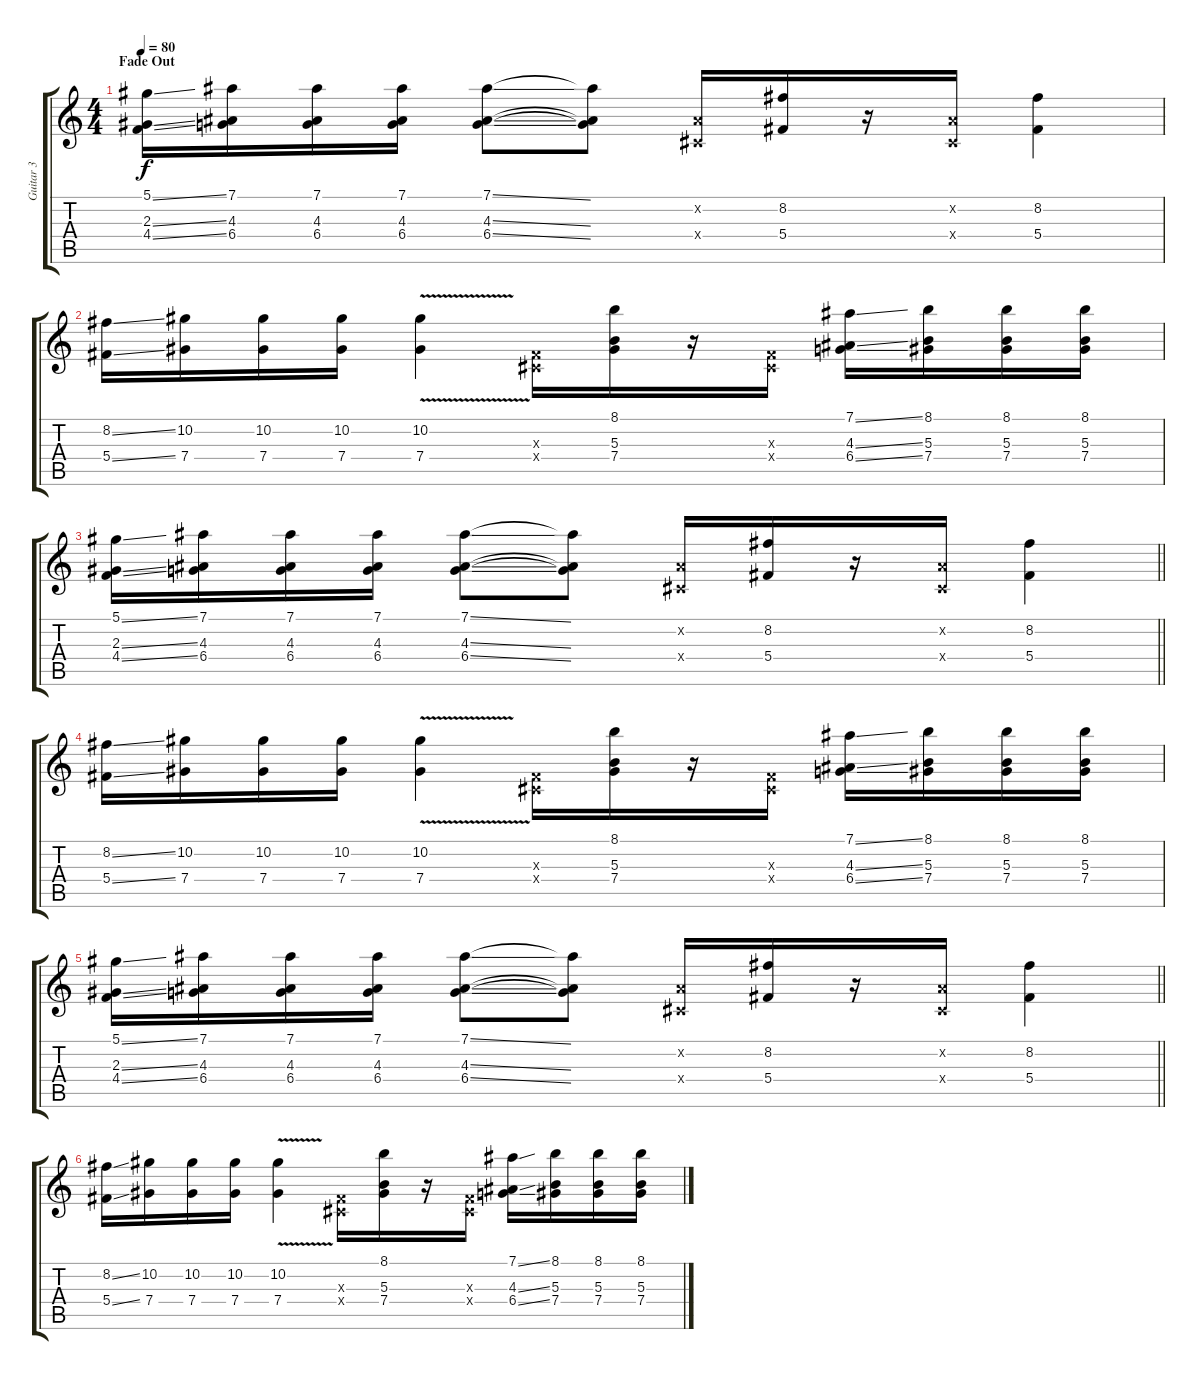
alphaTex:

\track ("Guitar 3" "Guitar 3") {instrument overdrivenguitar}
\staff {score tabs}
\tuning (Eb4 Bb3 Gb3 Db3 Ab2 Eb2) {hide}
\ts (4 4)
\section ("" "Fade Out")
\tempo 80
\clef g2
\ks c
(5.1{ss} 2.3{ss} 4.4{ss}).16{dy f volume 8} (7.1 4.3 6.4).16 (7.1 4.3 6.4).16 (7.1 4.3 6.4).16 (7.1{ss} 4.3{ss} 6.4{ss}).8 (7.1{t} 4.3{t} 6.4{t}).8 (0.2{x} 0.4{x}).16 (8.2 5.4).16 r.16 (0.2{x} 0.4{x}).16 (8.2 5.4).4 |
(8.2{ss} 5.4{ss}).16 (10.2 7.4).16 (10.2 7.4).16 (10.2 7.4).16 (10.2{v} 7.4{v}).4 (0.3{x} 0.4{x}).16 (8.1 5.3 7.4).16 r.16 (0.3{x} 0.4{x}).16 (7.1{ss} 4.3{ss} 6.4{ss}).16 (8.1 5.3 7.4).16 (8.1 5.3 7.4).16 (8.1 5.3 7.4).16 |
\barLineRight lightlight
(5.1{ss} 2.3{ss} 4.4{ss}).16{volume 4} (7.1 4.3 6.4).16 (7.1 4.3 6.4).16 (7.1 4.3 6.4).16 (7.1{ss} 4.3{ss} 6.4{ss}).8 (7.1{t} 4.3{t} 6.4{t}).8 (0.2{x} 0.4{x}).16 (8.2 5.4).16 r.16 (0.2{x} 0.4{x}).16 (8.2 5.4).4 |
(8.2{ss} 5.4{ss}).16 (10.2 7.4).16 (10.2 7.4).16 (10.2 7.4).16 (10.2{v} 7.4{v}).4 (0.3{x} 0.4{x}).16 (8.1 5.3 7.4).16 r.16 (0.3{x} 0.4{x}).16 (7.1{ss} 4.3{ss} 6.4{ss}).16 (8.1 5.3 7.4).16 (8.1 5.3 7.4).16 (8.1 5.3 7.4).16 |
\barLineRight lightlight
(5.1{ss} 2.3{ss} 4.4{ss}).16{volume 0} (7.1 4.3 6.4).16 (7.1 4.3 6.4).16 (7.1 4.3 6.4).16 (7.1{ss} 4.3{ss} 6.4{ss}).8 (7.1{t} 4.3{t} 6.4{t}).8 (0.2{x} 0.4{x}).16 (8.2 5.4).16 r.16 (0.2{x} 0.4{x}).16 (8.2 5.4).4 |
(8.2{ss} 5.4{ss}).16 (10.2 7.4).16 (10.2 7.4).16 (10.2 7.4).16 (10.2{v} 7.4{v}).4 (0.3{x} 0.4{x}).16 (8.1 5.3 7.4).16 r.16 (0.3{x} 0.4{x}).16 (7.1{ss} 4.3{ss} 6.4{ss}).16 (8.1 5.3 7.4).16 (8.1 5.3 7.4).16 (8.1 5.3 7.4).16
